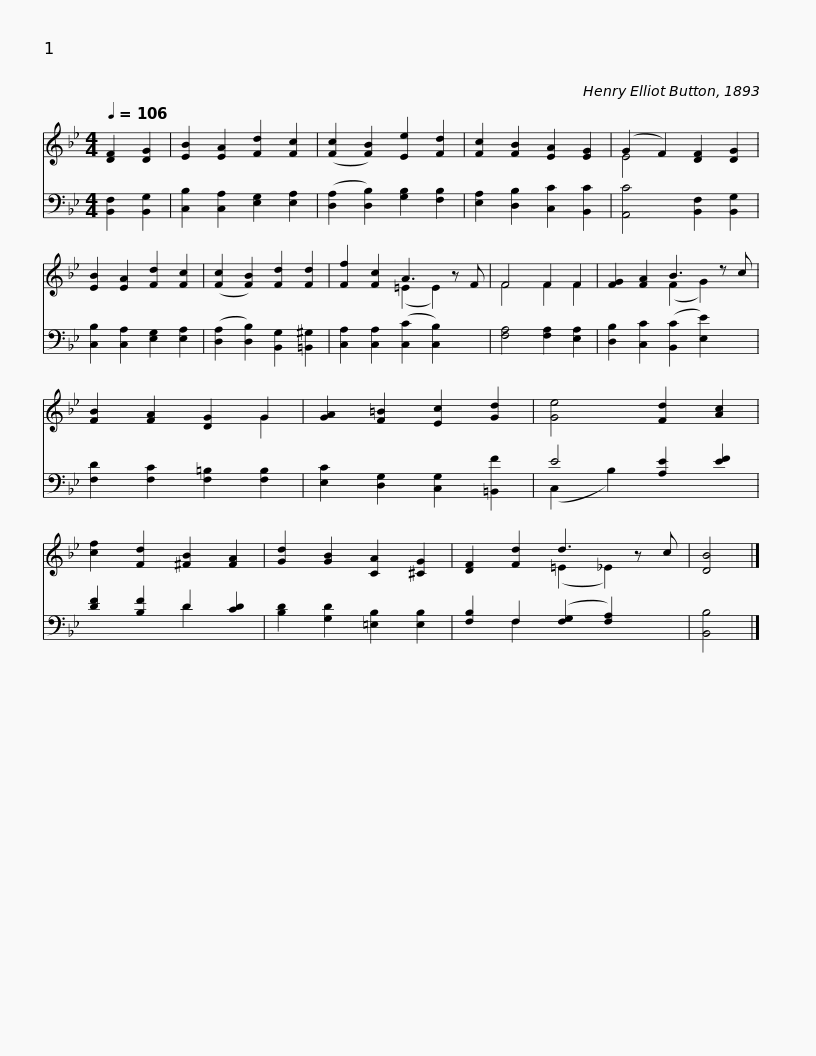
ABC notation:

X:1
%%score ( 1 2 ) ( 3 4 )
L:1/8
Q:1/4=106
M:4/4
I:linebreak $
K:Bb
V:1 treble
V:2 treble
V:3 bass
V:4 bass
V:1
 [DF]2 [DG]2 | [EB]2 [EA]2 [Fd]2 [Fc]2 | ([Fc]2 [FB]2) [Ee]2 [Fd]2 | [Fc]2 [FB]2 [EA]2 [EG]2 | (G2 F2) [DF]2 [DG]2 | %5
 [EB]2 [EA]2 [Fd]2 [Fc]2 | ([Fc]2 [FB]2) [Fd]2 [Fd]2 | [Ff]2 [Fc]2 A3 z F | F4 F2 F2 |$ [FG]2 [FA]2 B3 z c | %10
 [FB]2 [FA]2 [DG]2 G2 | [GA]2 [F=B]2 [Ec]2 [Gd]2 | [Ge]4 [Fd]2 [Ac]2 | [cf]2 [Fd]2 [^FB]2 [FA]2 | [Gd]2 [GB]2 [CA]2 [^CG]2 |$ %15
 [DF]2 [Fd]2 d3 z c | [DB]4 |] %17
V:2
 x4 | x8 | x8 | x8 | E4 x4 | %5
 x8 | x8 | x4 (=E2 E2) x | F4 F2 F2 |$ x4 (F2 G2) x | %10
 x6 G2 | x8 | x8 | x8 | x8 |$ %15
 x4 (=E2 _E2) x | x4 |] %17
V:3
 [B,,F,]2 [B,,G,]2 | [C,B,]2 [C,A,]2 [E,G,]2 [E,A,]2 | ([D,A,]2 [D,B,]2) [G,B,]2 [F,B,]2 | [E,A,]2 [D,B,]2 [C,C]2 [B,,C]2 | [A,,C]4 [B,,F,]2 [B,,G,]2 | %5
 [C,B,]2 [C,A,]2 [E,G,]2 [E,A,]2 | ([D,A,]2 [D,B,]2) [B,,G,]2 [=B,,^G,]2 | [C,A,]2 [C,A,]2 ([C,C]2 [C,B,]2) x | [F,A,]4 [F,A,]2 [E,A,]2 |$ [D,B,]2 [C,C]2 ([B,,C]2 [E,E]2) x | %10
 [F,D]2 [F,C]2 [F,=B,]2 [F,B,]2 | [E,C]2 [D,G,]2 [C,G,]2 [=B,,F]2 | E4 [A,E]2 [EF]2 | [DF]2 [B,F]2 D2 [CD]2 | [B,D]2 [G,D]2 [=E,B,]2 [E,B,]2 |$ %15
 [F,B,]2 F,2 ([F,G,]2 [F,A,]2) x | [B,,B,]4 |] %17
V:4
 x4 | x8 | x8 | x8 | x8 | %5
 x8 | x8 | x9 | x8 |$ x9 | %10
 x8 | x8 | (C,2 B,2) x4 | x4 D2 x2 | x8 |$ %15
 x2 F,2 x5 | x4 |] %17
